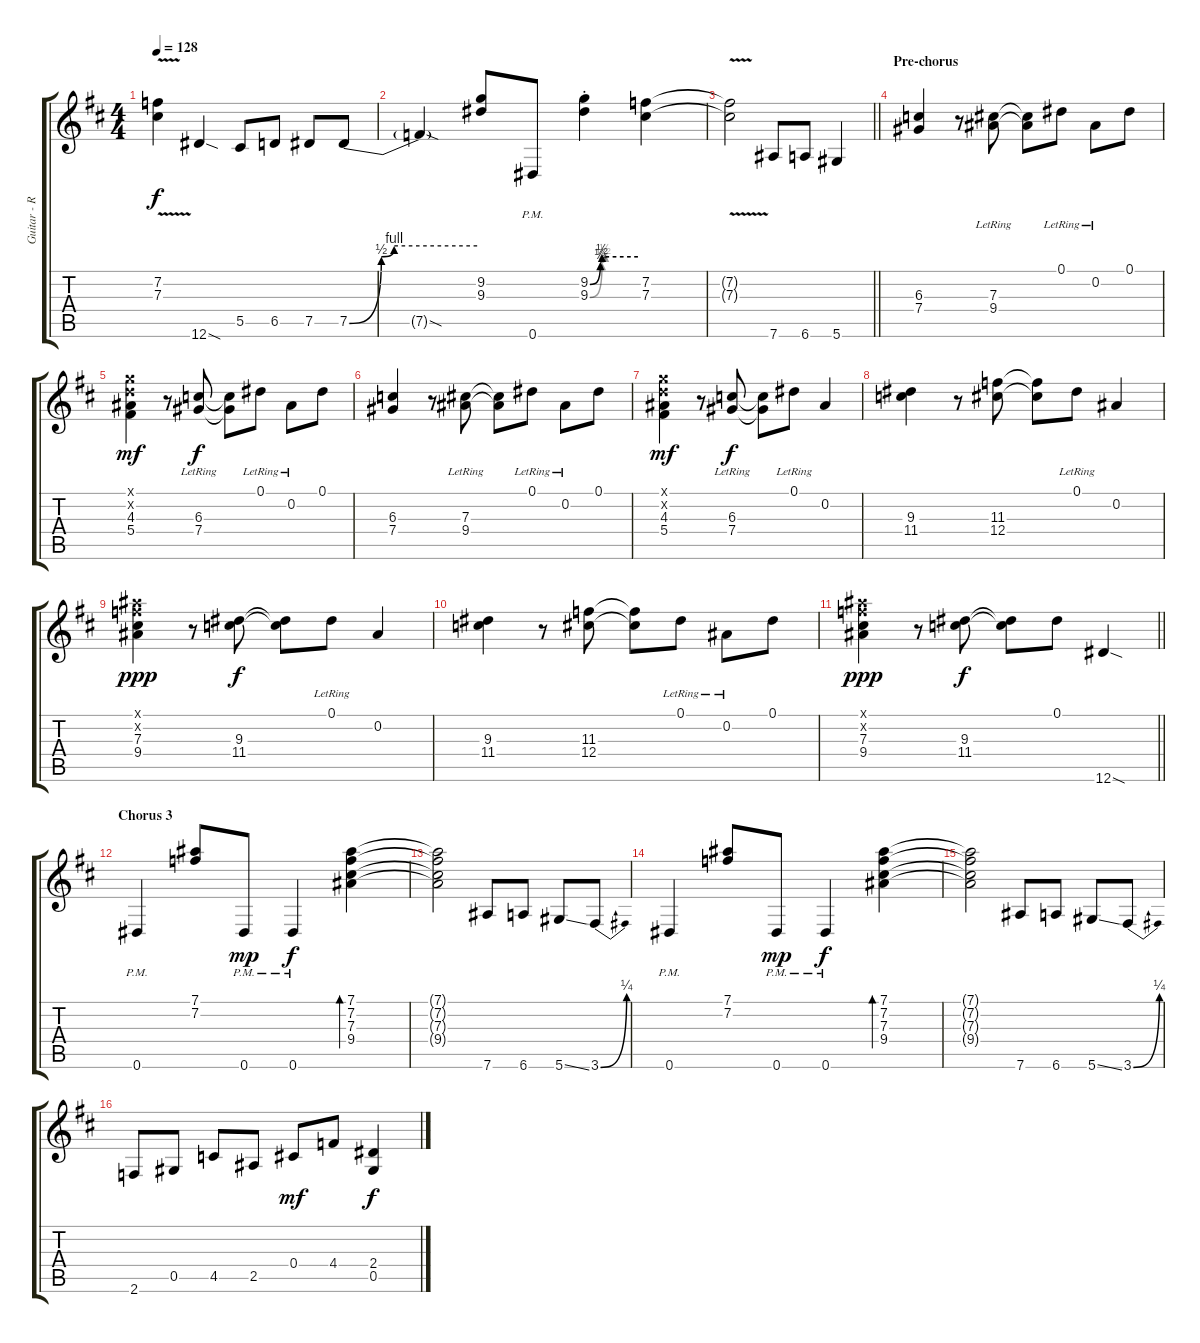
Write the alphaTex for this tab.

\track ("Guitar - Rhythm" "Guitar - R") {instrument distortionguitar}
\staff {score tabs}
\tuning (Eb4 Bb3 Gb3 Db3 Ab2 Eb2) {hide}
\ts (4 4)
\tempo 128
\clef g2
\ks bminor
(7.2{v t} 7.3{v t}).4{dy f} 12.6{sod}.4 5.5.8 6.5.8 7.5.8 7.5{be (custom 0 0 15 2 21 4 60 4)}.8 |
7.5{sod t}.4 (9.2 9.3).8 0.6{pm}.8 (9.2{be (custom 0 0 13 1 15 2 60 2) st} 9.3{be (custom 0 0 15 1 19 2 60 2) st}).4 (7.2 7.3).4{volume 7} |
\barLineRight lightlight
(7.2{v t} 7.3{v t}).2 7.6.8 6.6.8 5.6.4 |
\section ("" "Pre-chorus")
(6.3 7.4).4{volume 10 instrument distortionguitar} r.8 (7.3{lr} 9.4{lr}).8 (7.3{t} 9.4{t}).8 0.1{lr}.8 0.2{lr}.8 0.1.8 |
(4.1{x} 4.2{x} 4.3 5.4).4{dy mf} r.8 (6.3{lr} 7.4{lr}).8{dy f} (6.3{t} 7.4{t}).8 0.1{lr}.8 0.2{lr}.8 0.1.8 |
(6.3 7.4).4 r.8 (7.3{lr} 9.4{lr}).8 (7.3{t} 9.4{t}).8 0.1{lr}.8 0.2{lr}.8 0.1.8 |
(4.1{x} 4.2{x} 4.3 5.4).4{dy mf} r.8 (6.3{lr} 7.4{lr}).8{dy f} (6.3{t} 7.4{t}).8 0.1{lr}.8 0.2.4 |
(9.3 11.4).4 r.8 (11.3 12.4).8 (11.3{t} 12.4{t}).8 0.1{lr}.8 0.2.4 |
(7.1{x} 7.2{x} 7.3 9.4).4{dy ppp} r.8 (9.3 11.4).8{dy f} (9.3{t} 11.4{t}).8 0.1{lr}.8 0.2.4 |
(9.3 11.4).4 r.8 (11.3 12.4).8 (11.3{t} 12.4{t}).8 0.1{lr}.8 0.2{lr}.8 0.1.8 |
\barLineRight lightlight
(7.1{x} 7.2{x} 7.3 9.4).4{dy ppp} r.8 (9.3 11.4).8{dy f} (9.3{t} 11.4{t}).8 0.1.8 12.6{sod}.4 |
\section ("" "Chorus 3")
0.6{pm}.4{instrument distortionguitar} (7.1 7.2).8 0.6{pm}.8{dy mp} 0.6{pm}.4{dy f} (7.1 7.2 7.3 9.4).4{bd 240} |
(7.1{t} 7.2{t} 7.3{t} 9.4{t}).2 7.6.8 6.6.8 5.6{ss}.8 3.6{be (bend 0 0 60 1)}.8 |
0.6{pm}.4 (7.1 7.2).8 0.6{pm}.8{dy mp} 0.6{pm}.4{dy f} (7.1 7.2 7.3 9.4).4{bd 240} |
(7.1{t} 7.2{t} 7.3{t} 9.4{t}).2 7.6.8 6.6.8 5.6{ss}.8 3.6{be (bend 0 0 60 1)}.8 |
2.6.8 0.5.8 4.5.8 2.5.8 0.4.8{dy mf} 4.4.8 (2.4 0.5).4{dy f}
